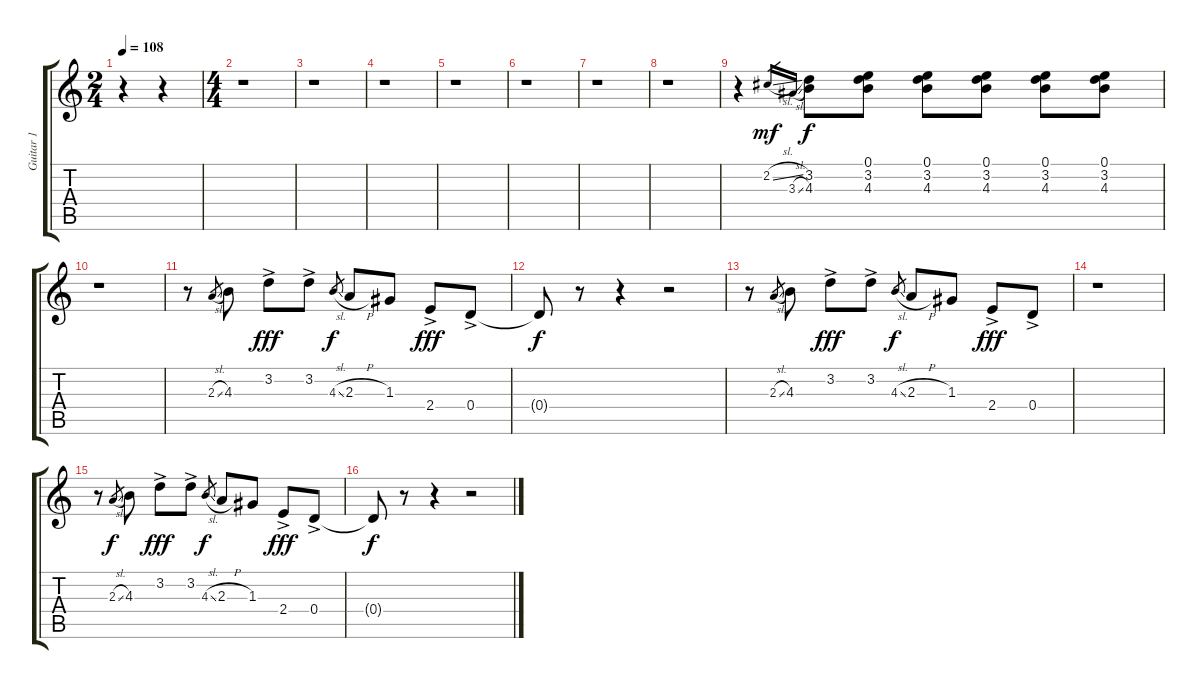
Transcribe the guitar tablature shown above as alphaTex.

\track ("Guitar 1" "Guitar 1") {instrument electricguitarclean}
\staff {score tabs}
\tuning (E4 B3 G3 D3 A2 E2) {hide}
\ts (2 4)
\tempo 108
\clef g2
\ks c
r.4{dy mf instrument electricguitarclean} r.4 |
\ts (4 4)
r.1 |
r.1 |
r.1 |
r.1 |
r.1 |
r.1 |
r.1 |
r.4 2.2{sl}.16{gr} 3.3{sl}.16{gr} (3.2 4.3).8{dy f} (0.1 3.2 4.3).8 (0.1 3.2 4.3).8 (0.1 3.2 4.3).8 (0.1 3.2 4.3).8 (0.1 3.2 4.3).8 |
r.1 |
r.8 2.3{sl}.8{gr} 4.3.8 3.2{ac}.8{dy fff} 3.2{ac}.8 4.3{sl}.8{gr dy f} 2.3{h}.8 1.3.8 2.4{ac}.8{dy fff} 0.4{ac}.8 |
0.4{t}.8{dy f} r.8 r.4 r.2 |
r.8 2.3{sl}.8{gr} 4.3.8 3.2{ac}.8{dy fff} 3.2{ac}.8 4.3{sl}.8{gr dy f} 2.3{h}.8 1.3.8 2.4{ac}.8{dy fff} 0.4{ac}.8 |
r.1 |
r.8 2.3{sl}.8{gr dy f} 4.3.8 3.2{ac}.8{dy fff} 3.2{ac}.8 4.3{sl}.8{gr dy f} 2.3{h}.8 1.3.8 2.4{ac}.8{dy fff} 0.4{ac}.8 |
0.4{t}.8{dy f} r.8 r.4 r.2
